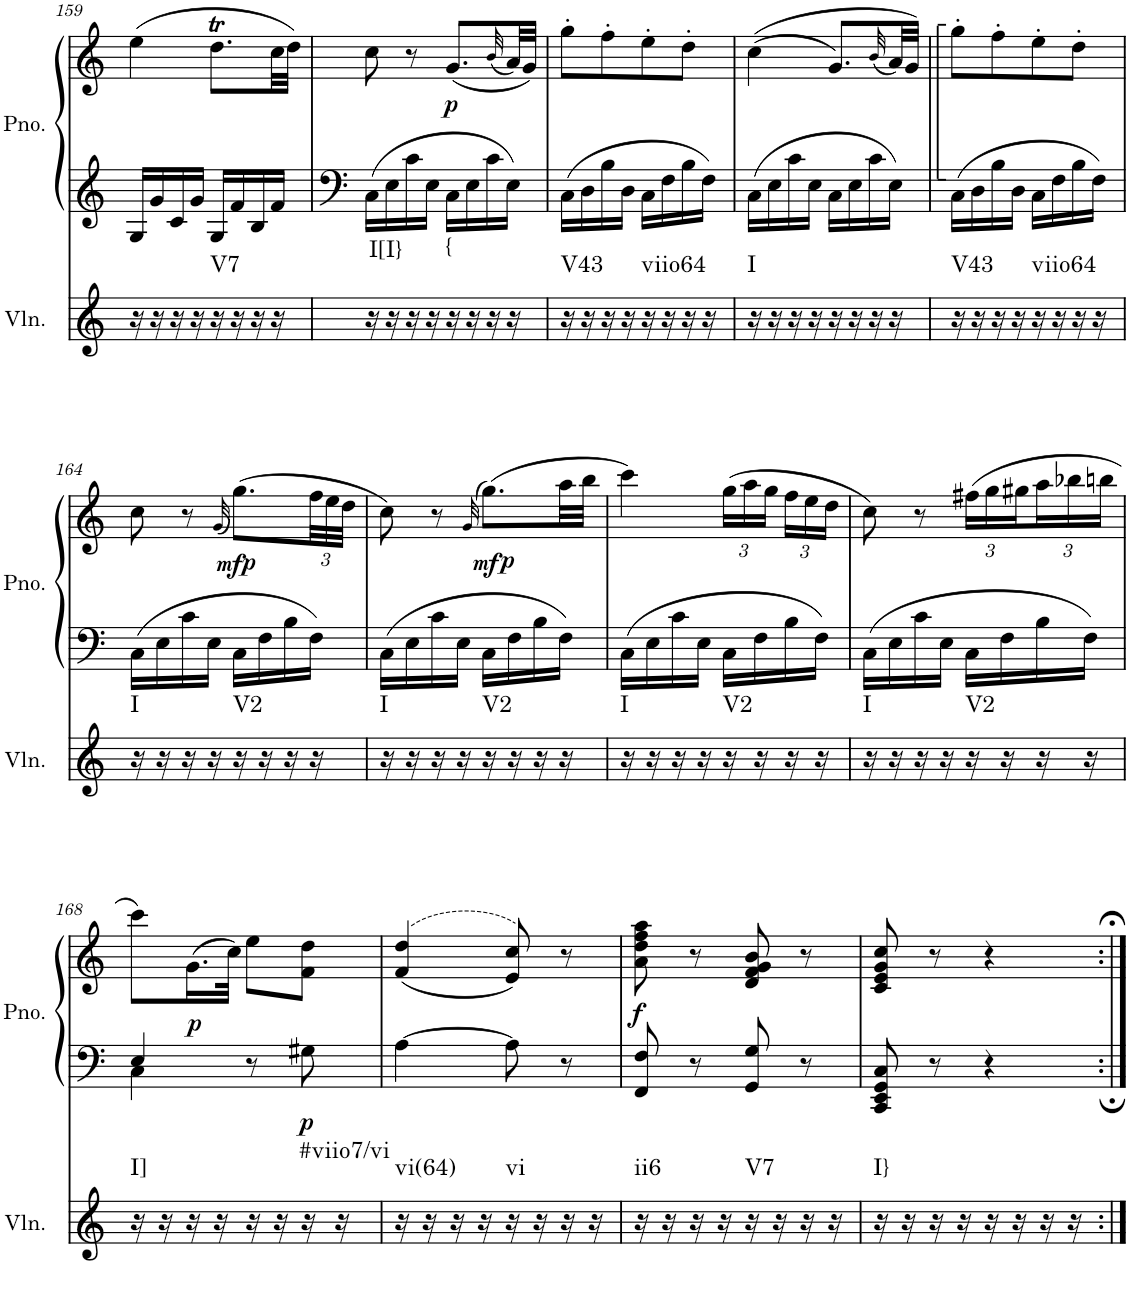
**kern	**harte	**kern	**kern	**dynam
*part2	*part2	*part1	*part1	*part1
*staff3	*	*staff2	*staff1	*staff1/2
*I"Violin	*	*I"Piano, Piano right	*	*
*I'Vln.	*	*I'Pno.	*	*
!!LO:PB:g=z
*clefG2	*	*clefF4	*clefG2	*
*k[]	*	*k[]	*k[]	*
*M2/4	*	*M2/4	*M2/4	*
=159	=159	=159	=159	=159
16r	.	16G/LL	(4ee\	.
16r	.	16g/	.	.
16r	.	16c/	.	.
16r	.	16g/JJ	.	.
!	!LO:H:kt=V7	!	!	!
16r	N	16G/LL	8.ddT\L	.
16r	.	16f/	.	.
16r	.	16B/	.	.
16r	.	16f/JJ	32cc\LL	.
.	.	.	32dd\JJJ)	.
=160	=160	=160	=160	=160
!	!LO:H:kt=I[I}	!	!	!
16r	N	16C\LL	8cc\	.
16r	.	16E\	.	.
16r	.	16c\	8r	.
16r	.	16E\JJ	.	.
!	!LO:H:kt={	!	!	!LO:DY:b
16r	N	16C\LL	(8.g/L	p
16r	.	16E\	.	.
16r	.	16c\	.	.
.	.	.	(32qb/	.
16r	.	16E\JJ	32a/LL)	.
.	.	.	32g/JJJ)	.
=161	=161	=161	=161	=161
!	!LO:H:kt=V43	!	!	!
16r	N	16C\LL	8gg'\L	.
16r	.	16D\	.	.
16r	.	16B\	8ff'\	.
16r	.	16D\JJ	.	.
!	!LO:H:kt=viio64	!	!	!
16r	N	16C\LL	8ee'\	.
16r	.	16F\	.	.
16r	.	16B\	8dd'\J	.
16r	.	16F\JJ	.	.
=162	=162	=162	=162	=162
!	!LO:H:kt=I	!	!	!
16r	N	16C\LL	((4cc\	.
16r	.	16E\	.	.
16r	.	16c\	.	.
16r	.	16E\JJ	.	.
16r	.	16C\LL	8.g/L)	.
16r	.	16E\	.	.
16r	.	16c\	.	.
.	.	.	(32qb/	.
16r	.	16E\JJ	32a/LL)	.
.	.	.	32g/JJJ)	.
=163	=163	=163	=163	=163
!	!LO:H:kt=V43	!	!	!
16r	N	16C\LL	8gg:'\L	.
16r	.	16D\	.	.
16r	.	16B\	8ff'\	.
16r	.	16D\JJ	.	.
!	!LO:H:kt=viio64	!	!	!
16r	N	16C\LL	8ee'\	.
16r	.	16F\	.	.
16r	.	16B\	8dd'\J	.
16r	.	16F\JJ	.	.
!!LO:LB:g=z
=164	=164	=164	=164	=164
!	!LO:H:kt=I	!	!	!
16r	N	16C\LL	8cc\	.
16r	.	16E\	.	.
16r	.	16c\	8r	.
16r	.	16E\JJ	.	.
.	.	.	(32qg/	.
!	!	!	!	!LO:DY:b
!	!LO:H:kt=V2	!	!	!LO:DY:n=1:b
16r	N	16C\LL	(8.gg\L)	p mf
16r	.	16F\	.	.
16r	.	16B\	.	.
*	*	*	*Xbrackettup	*
16r	.	16F\JJ	48ff\LL	.
.	.	.	48ee\	.
.	.	.	48dd\JJJ	.
=165	=165	=165	=165	=165
!	!LO:H:kt=I	!	!	!
16r	N	16C\LL	8cc\)	.
16r	.	16E\	.	.
16r	.	16c\	8r	.
16r	.	16E\JJ	.	.
.	.	.	(>32qg/	.
!	!	!	!	!LO:DY:b
!	!LO:H:kt=V2	!	!	!LO:DY:n=1:b
16r	N	16C\LL	(8.gg\L)	mf p
16r	.	16F\	.	.
16r	.	16B\	.	.
16r	.	16F\JJ	32aa\LL	.
.	.	.	32bb\JJJ	.
=166	=166	=166	=166	=166
!	!LO:H:kt=I	!	!	!
16r	N	16C\LL	4ccc\)	.
16r	.	16E\	.	.
16r	.	16c\	.	.
16r	.	16E\JJ	.	.
!	!LO:H:kt=V2	!	!	!
16r	N	16C\LL	(24gg\LL	.
.	.	.	24aa\	.
16r	.	16F\	.	.
.	.	.	24gg\JJ	.
16r	.	16B\	24ff\LL	.
.	.	.	24ee\	.
16r	.	16F\JJ	.	.
.	.	.	24dd\JJ	.
=167	=167	=167	=167	=167
!	!LO:H:kt=I	!	!	!
16r	N	16C\LL	8cc\)	.
16r	.	16E\	.	.
16r	.	16c\	8r	.
16r	.	16E\JJ	.	.
!	!LO:H:kt=V2	!	!	!
16r	N	16C\LL	(24ff#X\LL	.
.	.	.	24gg\	.
16r	.	16F\	.	.
.	.	.	24gg#X\	.
16r	.	16B\	24aa\	.
.	.	.	24bb-X\	.
16r	.	16F\JJ	.	.
.	.	.	24bbn\JJ	.
!!LO:LB:g=z
=168	=168	=168	=168	=168
*	*	*^	*	*
!	!LO:H:kt=I]	!	!	!	!
16r	N	4E/	4C\	8ccc\L)	.
16r	.	.	.	.	.
!	!	!	!	!	!LO:DY:b
16r	.	.	.	(16.g\L	p
16r	.	.	.	.	.
.	.	.	.	32cc\JJk)	.
16r	.	8r	4ryy	8ee\L	.
16r	.	.	.	.	.
!	!LO:H:kt=#viio7/vi	!	!	!	!LO:DY:b=2
16r	N	8G#X\	.	8f\ 8dd\J	p
16r	.	.	.	.	.
*	*	*v	*v	*	*
=169	=169	=169	=169	=169
!	!LO:H:kt=vi(64)	!	!	!
16r	N	[4A\	((>4f/ 4dd/	.
16r	.	.	.	.
16r	.	.	.	.
16r	.	.	.	.
!	!LO:H:kt=vi	!	!	!
16r	N	8A\]	8e/ 8cc/))	.
16r	.	.	.	.
16r	.	8r	8r	.
16r	.	.	.	.
=170	=170	=170	=170	=170
!	!LO:H:kt=ii6	!	!	!LO:DY:b
16r	N	8FF/ 8F/	8a\ 8dd\ 8ff\ 8aa\	f
16r	.	.	.	.
16r	.	8r	8r	.
16r	.	.	.	.
!	!LO:H:kt=V7	!	!	!
16r	N	8GG/ 8G/	8d/ 8f/ 8g/ 8b/	.
16r	.	.	.	.
16r	.	8r	8r	.
16r	.	.	.	.
=171	=171	=171	=171	=171
!	!LO:H:kt=I}	!	!	!
16r	N	8CC/ 8EE/ 8GG/ 8C/	8c/ 8e/ 8g/ 8cc/	.
16r	.	.	.	.
16r	.	8r	8r	.
16r	.	.	.	.
16r	.	4r	4r	.
16r	.	.	.	.
16r	.	.	.	.
16r	.	.	.	.
=:|!	=:|!	=:|!	=:|!	=:|!
*-	*-	*-	*-	*-
